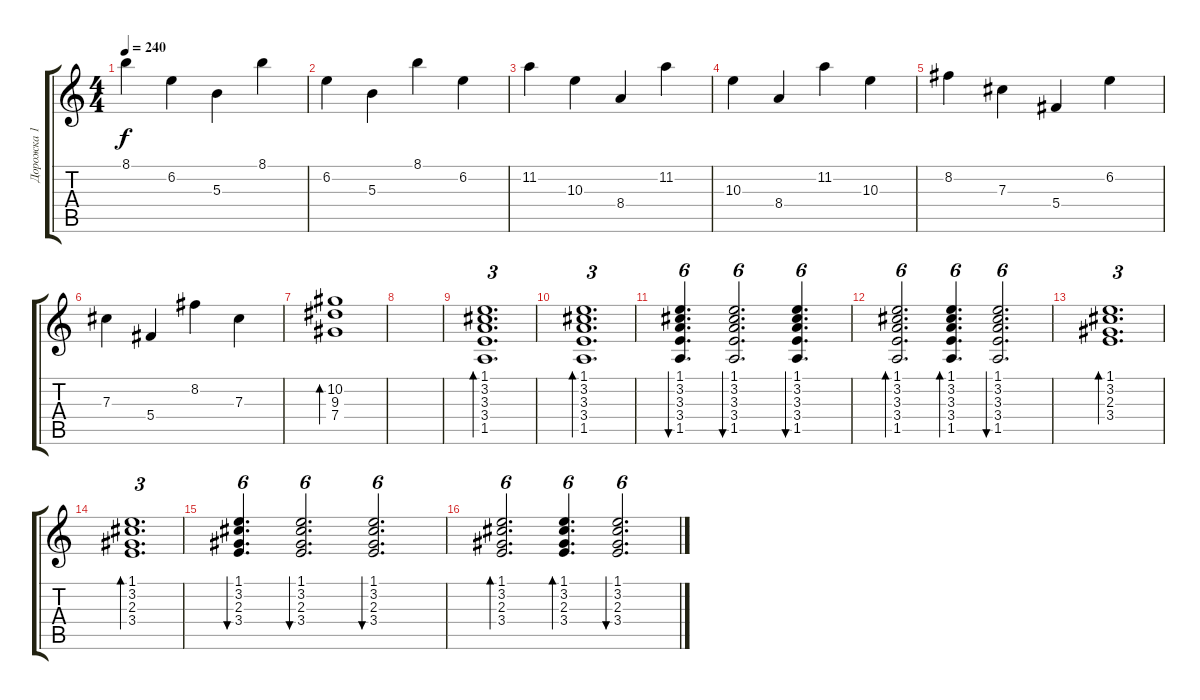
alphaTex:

\track ("Дорожка 1" "Дорожка 1") {instrument acousticguitarnylon}
\staff {score tabs}
\tuning (Eb4 Bb3 Gb3 Db3 Ab2 Eb2) {hide}
\ts (4 4)
\tempo 240
\clef g2
\ks c
8.1.4{dy f} 6.2.4 5.3.4 8.1.4 |
6.2.4 5.3.4 8.1.4 6.2.4 |
11.2.4 10.3.4 8.4.4 11.2.4 |
10.3.4 8.4.4 11.2.4 10.3.4 |
8.2.4 7.3.4 5.4.4 6.2.4 |
7.3.4 5.4.4 8.2.4 7.3.4 |
(10.2 9.3 7.4).1{bd 120} |
|
(1.1 3.2 3.3 3.4 1.5).1{d tu (3 2) bd 30} |
(1.1 3.2 3.3 3.4 1.5).1{d tu (3 2) bd 30} |
(1.1 3.2 3.3 3.4 1.5).4{d tu (6 4) bu 30} (1.1 3.2 3.3 3.4 1.5).2{d tu (6 4) bu 30} (1.1 3.2 3.3 3.4 1.5).4{d tu (6 4) bu 30} |
(1.1 3.2 3.3 3.4 1.5).2{d tu (6 4) bd 30} (1.1 3.2 3.3 3.4 1.5).4{d tu (6 4) bd 30} (1.1 3.2 3.3 3.4 1.5).2{d tu (6 4) bu 30} |
(1.1 3.2 2.3 3.4).1{d tu (3 2) bd 30} |
(1.1 3.2 2.3 3.4).1{d tu (3 2) bd 30} |
(1.1 3.2 2.3 3.4).4{d tu (6 4) bu 30} (1.1 3.2 2.3 3.4).2{d tu (6 4) bu 30} (1.1 3.2 2.3 3.4).2{d tu (6 4) bu 30} |
(1.1 3.2 2.3 3.4).2{d tu (6 4) bd 30} (1.1 3.2 2.3 3.4).4{d tu (6 4) bd 30} (1.1 3.2 2.3 3.4).2{d tu (6 4) bu 30}
